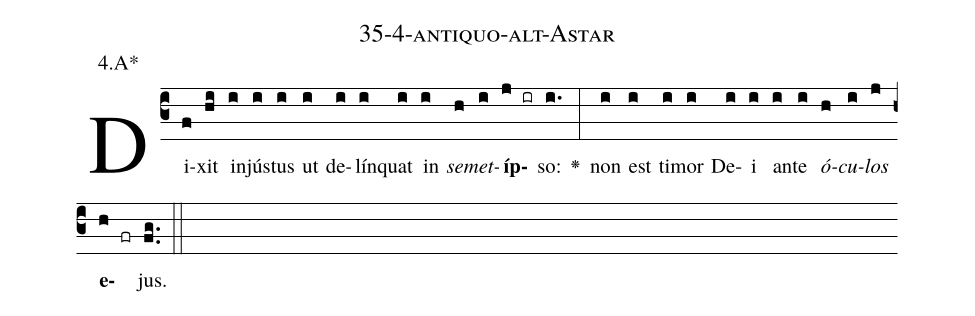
name: 35-4-antiquo-alt-Astar;
annotation: 4.A*;
%%
(c3)Di(f)xit(hi) in(i)jús(i)tus(i) ut(i) de(i)lín(i)quat(i) in(i) <i>se</i>(h)<i>met</i>(i)<b>íp</b>(j ir)so:(i.) <v>\greheightstar</v>(:) non(i) est(i) ti(i)mor(i) De(i)i(i) an(i)te(i) <i>ó</i>(h)<i>cu</i>(i)<i>los</i>(j) <b>e</b>(h fr)jus.(fg..) (::)


%E(i) u(h) o(i) u(j) a(h) e.(fg..) (::)
